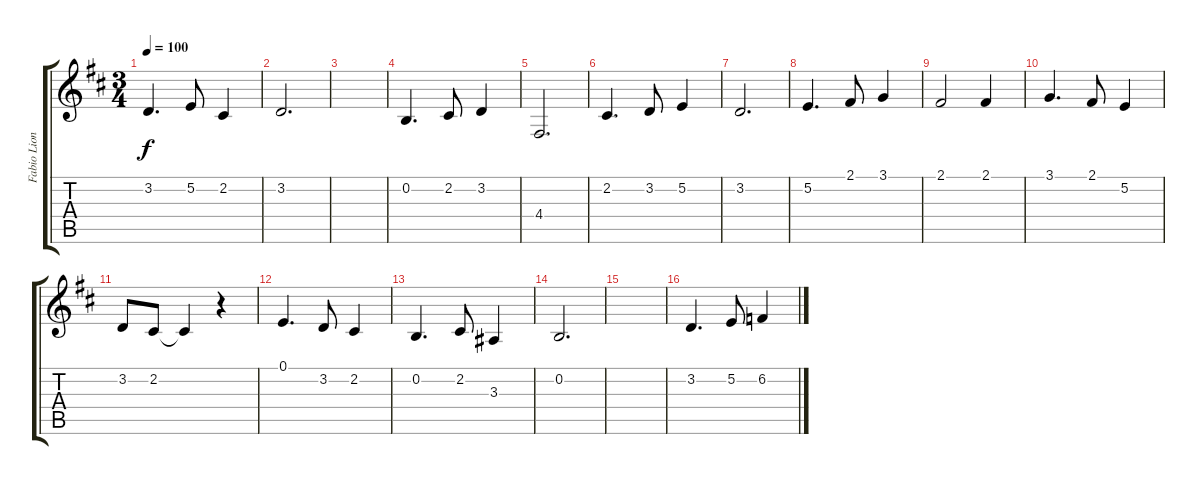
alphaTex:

\track ("Fabio Lione" "Fabio Lion") {instrument bassoon}
\staff {score tabs}
\tuning (E4 B3 G3 D3 A2 E2) {hide}
\ts (3 4)
\tempo 100
\clef g2
\ks bminor
3.2.4{d dy f} 5.2.8 2.2.4 |
3.2.2{d} |
|
0.2.4{d} 2.2.8 3.2.4 |
4.4.2{d} |
2.2.4{d} 3.2.8 5.2.4 |
3.2.2{d} |
5.2.4{d} 2.1.8 3.1.4 |
2.1.2 2.1.4 |
3.1.4{d} 2.1.8 5.2.4 |
3.2.8 2.2.8 2.2{t}.4 r.4 |
0.1.4{d} 3.2.8 2.2.4 |
0.2.4{d} 2.2.8 3.3.4 |
0.2.2{d} |
|
3.2.4{d} 5.2.8 6.2.4
